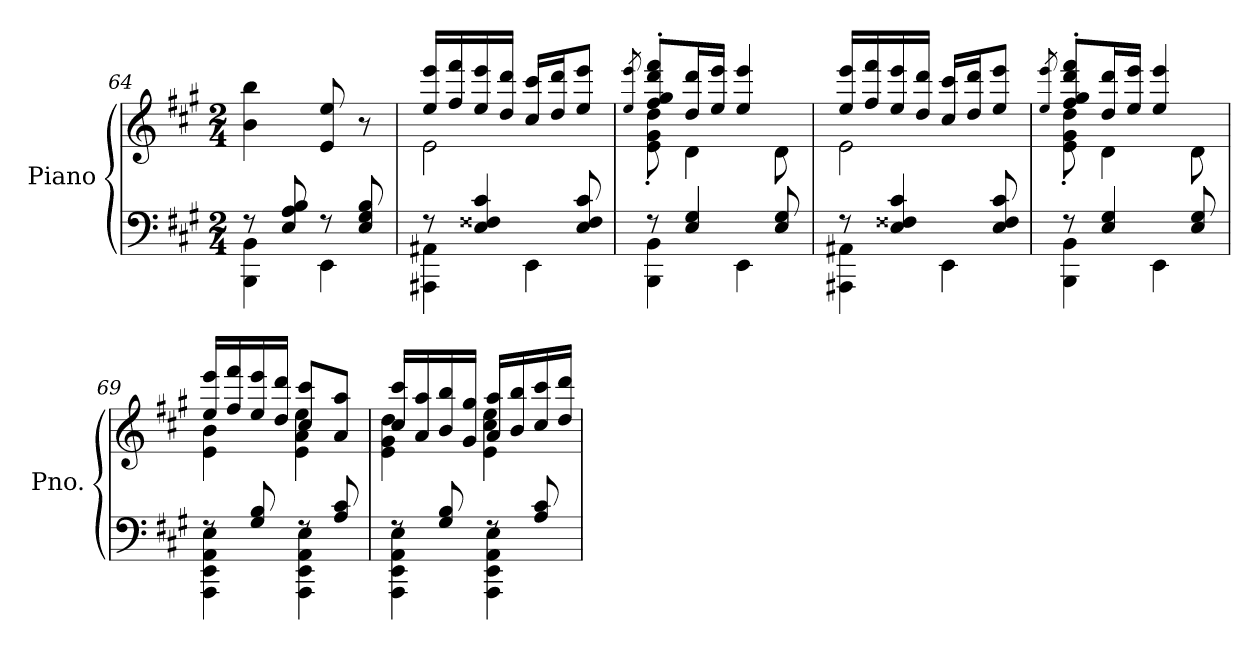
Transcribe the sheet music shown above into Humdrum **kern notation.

**kern	**kern
*part1	*part1
*staff2	*staff1
*I"Piano	*
*I'Pno.	*
*clefF4	*clefG2
*k[f#c#g#]	*k[f#c#g#]
*M2/4	*M2/4
=64	=64
*^	*
8r	4BBB\ 4BB\	4b\ 4bb\
8E/ 8A/ 8B/	.	.
8r	4EE\	8e/ 8ee/
8E/ 8G#/ 8B/	.	8r
=65	=65	=65
*	*	*^
8r	4AAA#X\ 4AA#X\	16ee/ 16eee/LL	2e\
.	.	16ff#/ 16fff#/	.
4E/ 4F##X/ 4c#/	.	16ee/ 16eee/	.
.	.	16dd/ 16ddd/JJ	.
.	4EE\	16cc#/ 16ccc#/LL	.
.	.	16dd/ 16ddd/J	.
8E/ 8F##/ 8c#/	.	8ee/ 8eee/J	.
!!LO:LB:g=z	!!
=66	=66	=66	=66
.	.	8qee/ 8qeee/	.
8r	4BBB\ 4BB\	8ff#/' 8gg#/' 8ddd/' 8fff#/'L	8e\' 8g#\' 8dd\'
4E/ 4G#/	.	16dd/ 16ddd/L	4d\
.	.	16ee/ 16eee/JJ	.
.	4EE\	4ee/ 4eee/	.
8E/ 8G#/	.	.	8d\
=67	=67	=67	=67
8r	4AAA#X\ 4AA#X\	16ee/ 16eee/LL	2e\
.	.	16ff#/ 16fff#/	.
4E/ 4F##X/ 4c#/	.	16ee/ 16eee/	.
.	.	16dd/ 16ddd/JJ	.
.	4EE\	16cc#/ 16ccc#/LL	.
.	.	16dd/ 16ddd/J	.
8E/ 8F##/ 8c#/	.	8ee/ 8eee/J	.
=68	=68	=68	=68
.	.	8qee/ 8qeee/	.
8r	4BBB\ 4BB\	8ff#/' 8gg#/' 8ddd/' 8fff#/'L	8e\' 8g#\' 8dd\'
4E/ 4G#/	.	16dd/ 16ddd/L	4d\
.	.	16ee/ 16eee/JJ	.
.	4EE\	4ee/ 4eee/	.
8E/ 8G#/	.	.	8d\
=69	=69	=69	=69
8rF	4AAA\ 4EE\ 4AA\ 4E\	16ee/ 16eee/LL	4e\ 4b\
.	.	16ff#/ 16fff#/	.
8G#/ 8B/	.	16ee/ 16eee/	.
.	.	16dd/ 16ddd/JJ	.
8rF	4AAA\ 4EE\ 4AA\ 4E\	8cc#/ 8ccc#/L	4e\ 4a\ 4ee\
8A/ 8c#/	.	8a/ 8aa/J	.
!!LO:LB:g=z	!!
=70	=70	=70	=70
8rF	4AAA\ 4EE\ 4AA\ 4E\	16cc#/ 16ccc#/LL	4e\ 4g#\ 4dd\
.	.	16a/ 16aa/	.
8G#/ 8B/	.	16b/ 16bb/	.
.	.	16g#/ 16gg#/JJ	.
8rF	4AAA\ 4EE\ 4AA\ 4E\	16a/ 16aa/LL	4e\ 4cc#\ 4ee\
.	.	16b/ 16bb/	.
8A/ 8c#/	.	16cc#/ 16ccc#/	.
.	.	16dd/ 16ddd/JJ	.
*v	*v	*	*
*	*v	*v
=	=
*-	*-
